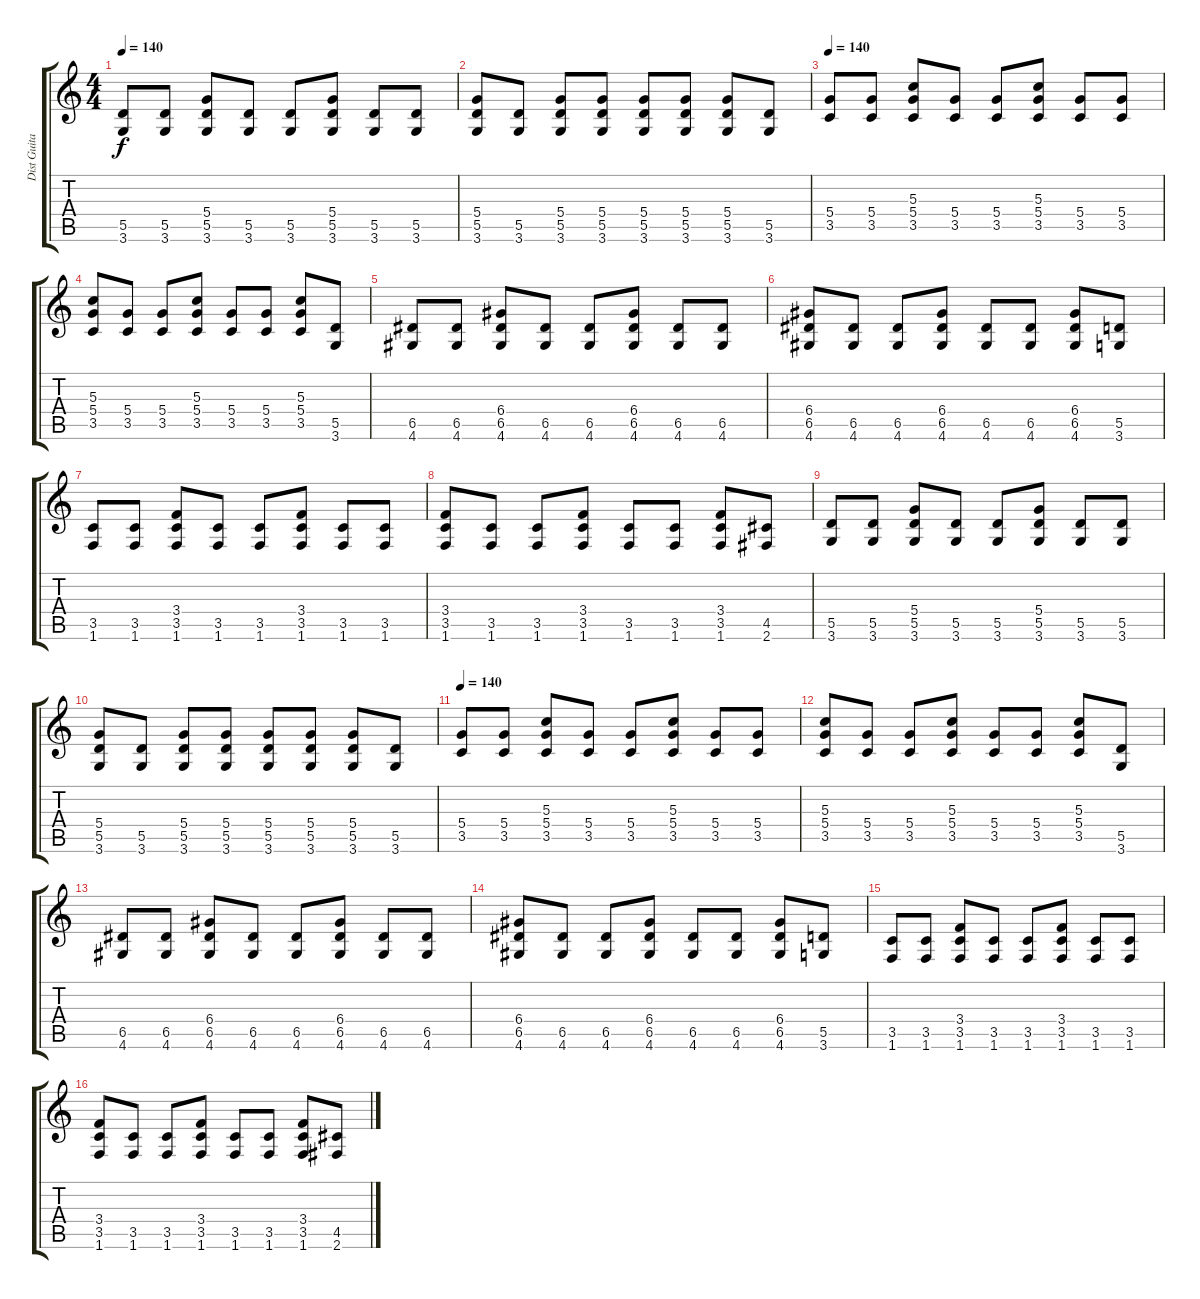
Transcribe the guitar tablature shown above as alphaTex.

\track ("Dist Guitar" "Dist Guita") {instrument overdrivenguitar}
\staff {score tabs}
\tuning (E4 B3 G3 D3 A2 E2) {hide}
\ts (4 4)
\tempo 140
\clef g2
\ks c
(5.5 3.6).8{dy f} (5.5 3.6).8 (5.4 5.5 3.6).8 (5.5 3.6).8 (5.5 3.6).8 (5.4 5.5 3.6).8 (5.5 3.6).8 (5.5 3.6).8 |
(5.4 5.5 3.6).8 (5.5 3.6).8 (5.4 5.5 3.6).8 (5.4 5.5 3.6).8 (5.4 5.5 3.6).8 (5.4 5.5 3.6).8 (5.4 5.5 3.6).8 (5.5 3.6).8 |
\tempo 140
(5.4 3.5).8 (5.4 3.5).8 (5.3 5.4 3.5).8 (5.4 3.5).8 (5.4 3.5).8 (5.3 5.4 3.5).8 (5.4 3.5).8 (5.4 3.5).8 |
(5.3 5.4 3.5).8 (5.4 3.5).8 (5.4 3.5).8 (5.3 5.4 3.5).8 (5.4 3.5).8 (5.4 3.5).8 (5.3 5.4 3.5).8 (5.5 3.6).8 |
(6.5 4.6).8 (6.5 4.6).8 (6.4 6.5 4.6).8 (6.5 4.6).8 (6.5 4.6).8 (6.4 6.5 4.6).8 (6.5 4.6).8 (6.5 4.6).8 |
(6.4 6.5 4.6).8 (6.5 4.6).8 (6.5 4.6).8 (6.4 6.5 4.6).8 (6.5 4.6).8 (6.5 4.6).8 (6.4 6.5 4.6).8 (5.5 3.6).8 |
(3.5 1.6).8 (3.5 1.6).8 (3.4 3.5 1.6).8 (3.5 1.6).8 (3.5 1.6).8 (3.4 3.5 1.6).8 (3.5 1.6).8 (3.5 1.6).8 |
(3.4 3.5 1.6).8 (3.5 1.6).8 (3.5 1.6).8 (3.4 3.5 1.6).8 (3.5 1.6).8 (3.5 1.6).8 (3.4 3.5 1.6).8 (4.5 2.6).8 |
(5.5 3.6).8 (5.5 3.6).8 (5.4 5.5 3.6).8 (5.5 3.6).8 (5.5 3.6).8 (5.4 5.5 3.6).8 (5.5 3.6).8 (5.5 3.6).8 |
(5.4 5.5 3.6).8{volume 8} (5.5 3.6).8 (5.4 5.5 3.6).8 (5.4 5.5 3.6).8 (5.4 5.5 3.6).8 (5.4 5.5 3.6).8 (5.4 5.5 3.6).8 (5.5 3.6).8 |
\tempo 140
(5.4 3.5).8 (5.4 3.5).8 (5.3 5.4 3.5).8 (5.4 3.5).8 (5.4 3.5).8 (5.3 5.4 3.5).8 (5.4 3.5).8 (5.4 3.5).8 |
(5.3 5.4 3.5).8{volume 0} (5.4 3.5).8 (5.4 3.5).8 (5.3 5.4 3.5).8 (5.4 3.5).8 (5.4 3.5).8 (5.3 5.4 3.5).8 (5.5 3.6).8 |
(6.5 4.6).8 (6.5 4.6).8 (6.4 6.5 4.6).8 (6.5 4.6).8 (6.5 4.6).8 (6.4 6.5 4.6).8 (6.5 4.6).8 (6.5 4.6).8 |
(6.4 6.5 4.6).8 (6.5 4.6).8 (6.5 4.6).8 (6.4 6.5 4.6).8 (6.5 4.6).8 (6.5 4.6).8 (6.4 6.5 4.6).8 (5.5 3.6).8 |
(3.5 1.6).8 (3.5 1.6).8 (3.4 3.5 1.6).8 (3.5 1.6).8 (3.5 1.6).8 (3.4 3.5 1.6).8 (3.5 1.6).8 (3.5 1.6).8 |
(3.4 3.5 1.6).8 (3.5 1.6).8 (3.5 1.6).8 (3.4 3.5 1.6).8 (3.5 1.6).8 (3.5 1.6).8 (3.4 3.5 1.6).8 (4.5 2.6).8
